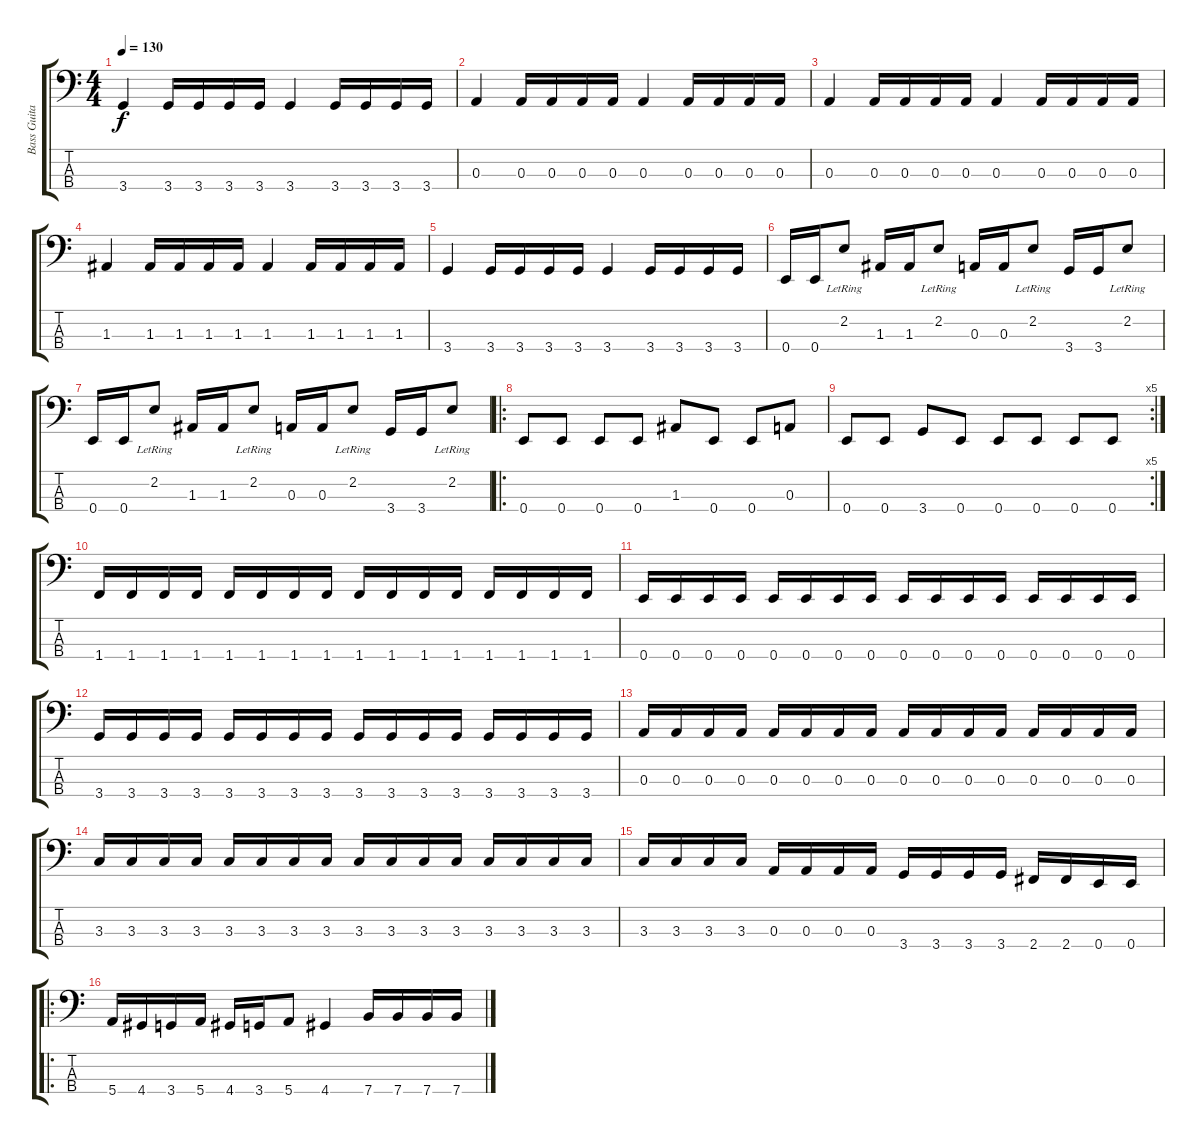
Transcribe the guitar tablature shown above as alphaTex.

\track ("Bass Guitar" "Bass Guita") {instrument electricbasspick}
\staff {score tabs}
\tuning (G2 D2 A1 E1) {hide}
\ts (4 4)
\tempo 130
\clef f4
\ks c
3.4.4{dy f} 3.4.16 3.4.16 3.4.16 3.4.16 3.4.4 3.4.16 3.4.16 3.4.16 3.4.16 |
0.3.4 0.3.16 0.3.16 0.3.16 0.3.16 0.3.4 0.3.16 0.3.16 0.3.16 0.3.16 |
0.3.4 0.3.16 0.3.16 0.3.16 0.3.16 0.3.4 0.3.16 0.3.16 0.3.16 0.3.16 |
1.3.4 1.3.16 1.3.16 1.3.16 1.3.16 1.3.4 1.3.16 1.3.16 1.3.16 1.3.16 |
3.4.4 3.4.16 3.4.16 3.4.16 3.4.16 3.4.4 3.4.16 3.4.16 3.4.16 3.4.16 |
0.4.16 0.4.16 2.2{lr}.8 1.3.16 1.3.16 2.2{lr}.8 0.3.16 0.3.16 2.2{lr}.8 3.4.16 3.4.16 2.2{lr}.8 |
0.4.16 0.4.16 2.2{lr}.8 1.3.16 1.3.16 2.2{lr}.8 0.3.16 0.3.16 2.2{lr}.8 3.4.16 3.4.16 2.2{lr}.8 |
\ro
0.4.8 0.4.8 0.4.8 0.4.8 1.3.8 0.4.8 0.4.8 0.3.8 |
\rc 5
0.4.8 0.4.8 3.4.8 0.4.8 0.4.8 0.4.8 0.4.8 0.4.8 |
1.4.16 1.4.16 1.4.16 1.4.16 1.4.16 1.4.16 1.4.16 1.4.16 1.4.16 1.4.16 1.4.16 1.4.16 1.4.16 1.4.16 1.4.16 1.4.16 |
0.4.16 0.4.16 0.4.16 0.4.16 0.4.16 0.4.16 0.4.16 0.4.16 0.4.16 0.4.16 0.4.16 0.4.16 0.4.16 0.4.16 0.4.16 0.4.16 |
3.4.16 3.4.16 3.4.16 3.4.16 3.4.16 3.4.16 3.4.16 3.4.16 3.4.16 3.4.16 3.4.16 3.4.16 3.4.16 3.4.16 3.4.16 3.4.16 |
0.3.16 0.3.16 0.3.16 0.3.16 0.3.16 0.3.16 0.3.16 0.3.16 0.3.16 0.3.16 0.3.16 0.3.16 0.3.16 0.3.16 0.3.16 0.3.16 |
3.3.16 3.3.16 3.3.16 3.3.16 3.3.16 3.3.16 3.3.16 3.3.16 3.3.16 3.3.16 3.3.16 3.3.16 3.3.16 3.3.16 3.3.16 3.3.16 |
3.3.16 3.3.16 3.3.16 3.3.16 0.3.16 0.3.16 0.3.16 0.3.16 3.4.16 3.4.16 3.4.16 3.4.16 2.4.16 2.4.16 0.4.16 0.4.16 |
\ro
5.4.16 4.4.16 3.4.16 5.4.16 4.4.16 3.4.16 5.4.8 4.4.4 7.4.16 7.4.16 7.4.16 7.4.16
